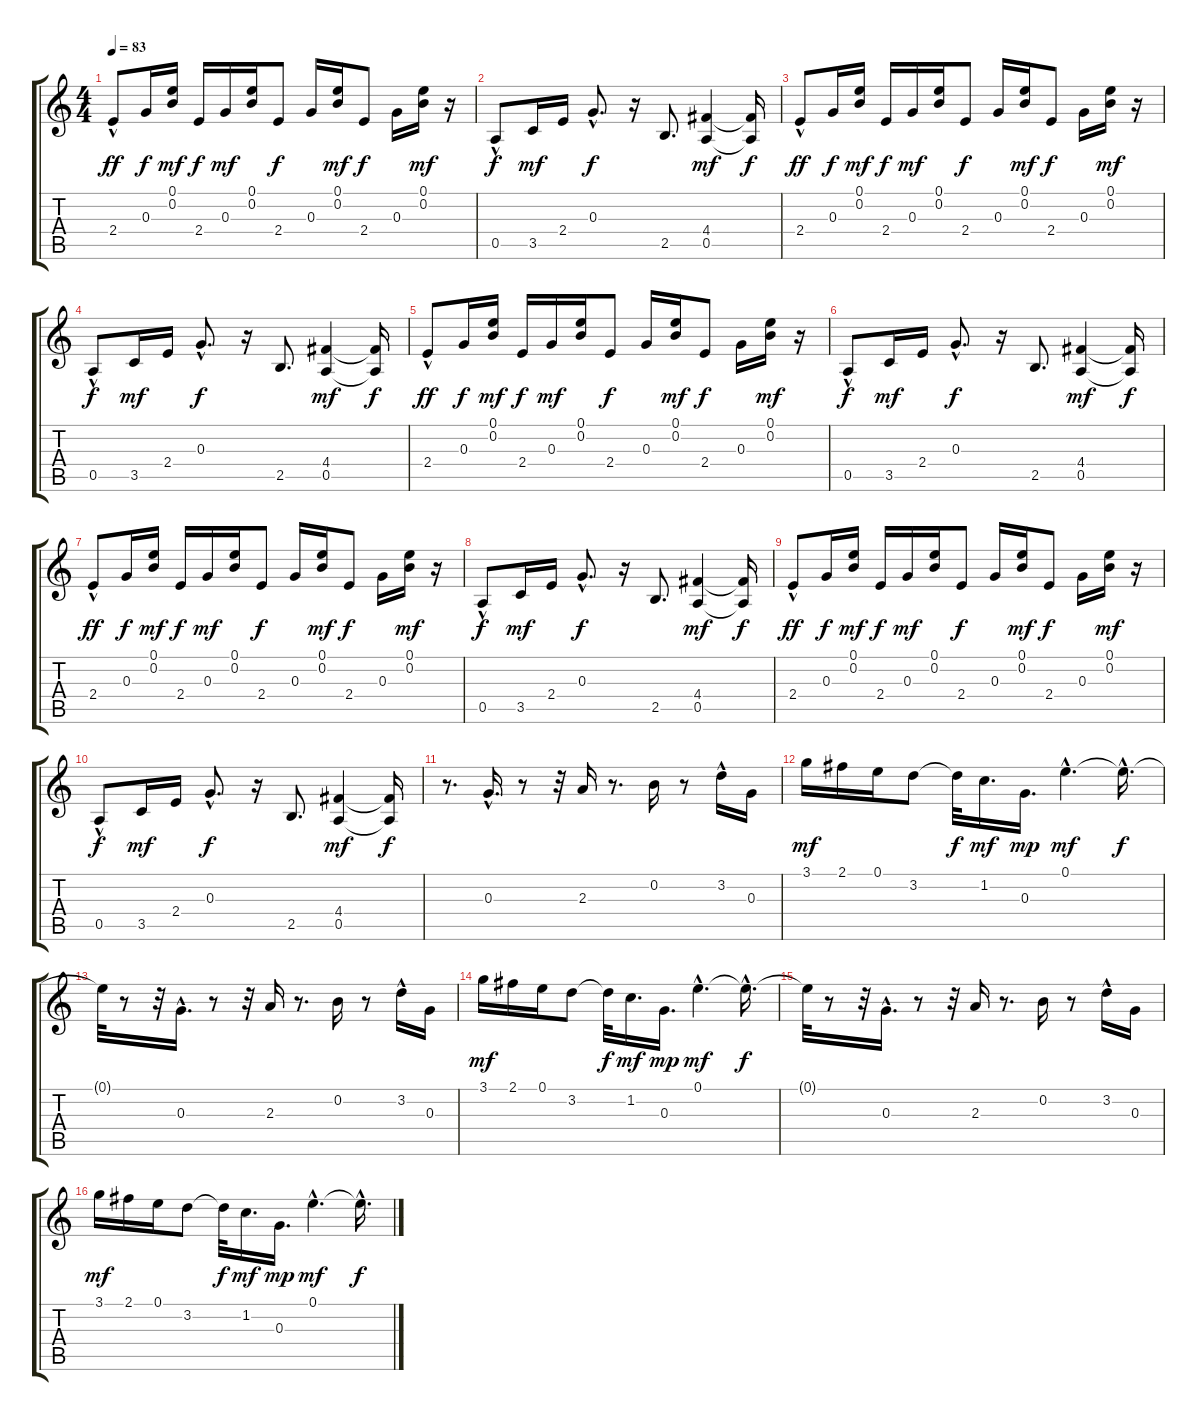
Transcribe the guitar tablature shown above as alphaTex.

\track "" {instrument acousticguitarnylon}
\staff {score tabs}
\tuning (E4 B3 G3 D3 A2 E2) {hide}
\ts (4 4)
\tempo 83
\clef g2
\ks c
2.4{hac}.8{dy ff} 0.3.16{dy f} (0.1 0.2).16{dy mf} 2.4.16{dy f} 0.3.16{dy mf} (0.1 0.2).16 2.4.8{dy f} 0.3.16 (0.1 0.2).16{dy mf} 2.4.8{dy f} 0.3.16 (0.1 0.2).16{dy mf} r.16 |
0.5{hac}.8{dy f} 3.5.16{dy mf} 2.4.16 0.3{hac}.8{d dy f} r.16 2.5.8{d} (4.4 0.5).4{dy mf} (4.4{t} 0.5{t}).16{dy f} |
2.4{hac}.8{dy ff} 0.3.16{dy f} (0.1 0.2).16{dy mf} 2.4.16{dy f} 0.3.16{dy mf} (0.1 0.2).16 2.4.8{dy f} 0.3.16 (0.1 0.2).16{dy mf} 2.4.8{dy f} 0.3.16 (0.1 0.2).16{dy mf} r.16 |
0.5{hac}.8{dy f} 3.5.16{dy mf} 2.4.16 0.3{hac}.8{d dy f} r.16 2.5.8{d} (4.4 0.5).4{dy mf} (4.4{t} 0.5{t}).16{dy f} |
2.4{hac}.8{dy ff} 0.3.16{dy f} (0.1 0.2).16{dy mf} 2.4.16{dy f} 0.3.16{dy mf} (0.1 0.2).16 2.4.8{dy f} 0.3.16 (0.1 0.2).16{dy mf} 2.4.8{dy f} 0.3.16 (0.1 0.2).16{dy mf} r.16 |
0.5{hac}.8{dy f} 3.5.16{dy mf} 2.4.16 0.3{hac}.8{d dy f} r.16 2.5.8{d} (4.4 0.5).4{dy mf} (4.4{t} 0.5{t}).16{dy f} |
2.4{hac}.8{dy ff} 0.3.16{dy f} (0.1 0.2).16{dy mf} 2.4.16{dy f} 0.3.16{dy mf} (0.1 0.2).16 2.4.8{dy f} 0.3.16 (0.1 0.2).16{dy mf} 2.4.8{dy f} 0.3.16 (0.1 0.2).16{dy mf} r.16 |
0.5{hac}.8{dy f} 3.5.16{dy mf} 2.4.16 0.3{hac}.8{d dy f} r.16 2.5.8{d} (4.4 0.5).4{dy mf} (4.4{t} 0.5{t}).16{dy f} |
2.4{hac}.8{dy ff} 0.3.16{dy f} (0.1 0.2).16{dy mf} 2.4.16{dy f} 0.3.16{dy mf} (0.1 0.2).16 2.4.8{dy f} 0.3.16 (0.1 0.2).16{dy mf} 2.4.8{dy f} 0.3.16 (0.1 0.2).16{dy mf} r.16 |
0.5{hac}.8{dy f} 3.5.16{dy mf} 2.4.16 0.3{hac}.8{d dy f} r.16 2.5.8{d} (4.4 0.5).4{dy mf} (4.4{t} 0.5{t}).16{dy f} |
r.8{d} 0.3{hac}.16{d} r.8 r.32 2.3.16 r.8{d} 0.2.16 r.8 3.2{hac}.16 0.3.16 |
3.1.16{dy mf} 2.1.16 0.1.16 3.2.8 3.2{t}.32{dy f} 1.2.16{d dy mf} 0.3.16{d dy mp} 0.1{hac}.4{d dy mf} 0.1{hac t}.16{d dy f} |
0.1{t}.32 r.8 r.32 0.3{hac}.16{d} r.8 r.32 2.3.16 r.8{d} 0.2.16 r.8 3.2{hac}.16 0.3.16 |
3.1.16{dy mf} 2.1.16 0.1.16 3.2.8 3.2{t}.32{dy f} 1.2.16{d dy mf} 0.3.16{d dy mp} 0.1{hac}.4{d dy mf} 0.1{hac t}.16{d dy f} |
0.1{t}.32 r.8 r.32 0.3{hac}.16{d} r.8 r.32 2.3.16 r.8{d} 0.2.16 r.8 3.2{hac}.16 0.3.16 |
3.1.16{dy mf} 2.1.16 0.1.16 3.2.8 3.2{t}.32{dy f} 1.2.16{d dy mf} 0.3.16{d dy mp} 0.1{hac}.4{d dy mf} 0.1{hac t}.16{d dy f}
